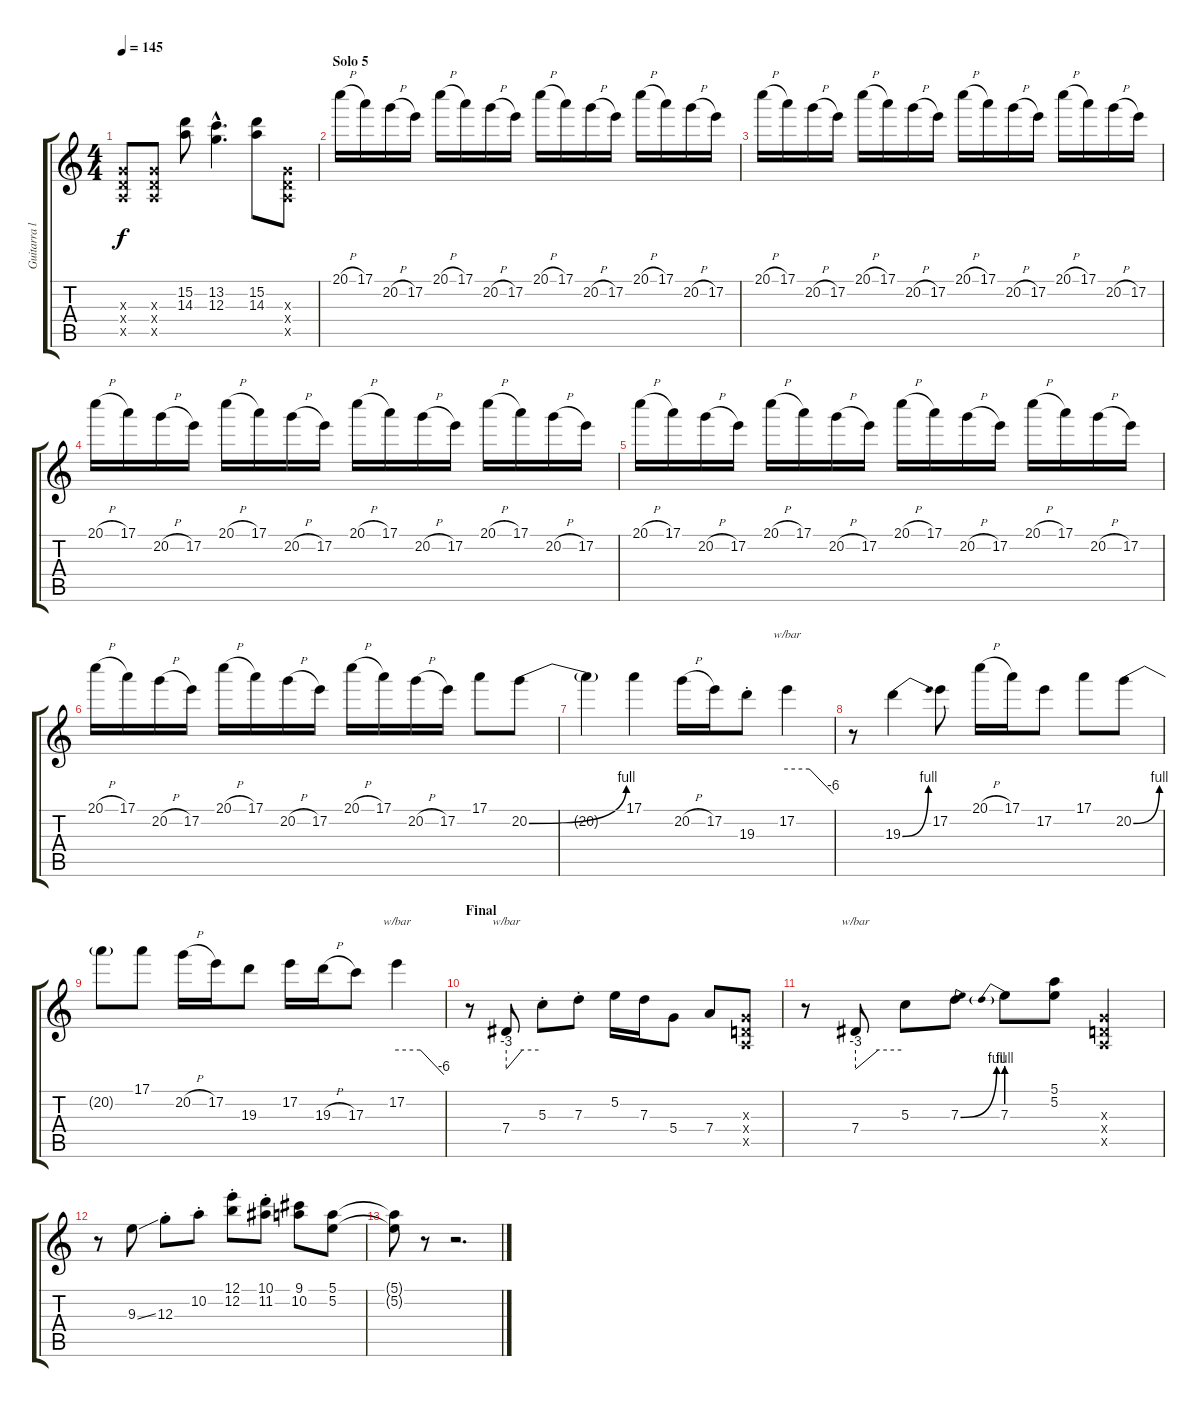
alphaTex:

\track ("Guitarra líder" "Guitarra l") {instrument distortionguitar}
\staff {score tabs}
\tuning (E4 B3 G3 D3 A2 E2) {hide}
\ts (4 4)
\tempo 145
\clef g2
\ks c
(0.3{x} 0.4{x} 0.5{x}).8{dy f} (0.3{x} 0.4{x} 0.5{x}).8 (15.2 14.3).8 (13.2{hac} 12.3{hac}).4{d} (15.2 14.3).8 (0.3{x} 0.4{x} 0.5{x}).8 |
\section ("" "Solo 5")
20.1{h}.16{volume 16} 17.1.16 20.2{h}.16 17.2.16 20.1{h}.16 17.1.16 20.2{h}.16 17.2.16 20.1{h}.16 17.1.16 20.2{h}.16 17.2.16 20.1{h}.16 17.1.16 20.2{h}.16 17.2.16 |
20.1{h}.16 17.1.16 20.2{h}.16 17.2.16 20.1{h}.16 17.1.16 20.2{h}.16 17.2.16 20.1{h}.16 17.1.16 20.2{h}.16 17.2.16 20.1{h}.16 17.1.16 20.2{h}.16 17.2.16 |
20.1{h}.16 17.1.16 20.2{h}.16 17.2.16 20.1{h}.16 17.1.16 20.2{h}.16 17.2.16 20.1{h}.16 17.1.16 20.2{h}.16 17.2.16 20.1{h}.16 17.1.16 20.2{h}.16 17.2.16 |
20.1{h}.16 17.1.16 20.2{h}.16 17.2.16 20.1{h}.16 17.1.16 20.2{h}.16 17.2.16 20.1{h}.16 17.1.16 20.2{h}.16 17.2.16 20.1{h}.16 17.1.16 20.2{h}.16 17.2.16 |
20.1{h}.16 17.1.16 20.2{h}.16 17.2.16 20.1{h}.16 17.1.16 20.2{h}.16 17.2.16 20.1{h}.16 17.1.16 20.2{h}.16 17.2.16 17.1.8 20.2{be (bend 0 0 60 4)}.8 |
20.2{t}.4 17.1.4 20.2{h}.16 17.2.16 19.3{st}.8 17.2.4{tbe (custom default 0 0 29 0 60 -24)} |
r.8 19.3{be (bend 0 0 60 4)}.4 17.2.8 20.1{h}.16 17.1.16 17.2.8 17.1.8 20.2{be (bend 0 0 60 4)}.8 |
20.2{t}.8 17.1.8 20.2{h}.16 17.2.16 19.3.8 17.2.16 19.3{h}.16 17.3.8 17.2.4{tbe (custom default 0 0 30 0 60 -24)} |
\section ("" "Final")
r.8 7.4.8{tbe (custom default 0 -12 30 0 60 0)} 5.3{st}.8 7.3{st}.8 5.2.16 7.3.16 5.4.8 7.4.8 (0.3{x} 0.4{x} 0.5{x}).8 |
r.8 7.4.8{tbe (custom default 0 -12 30 0 60 0)} 5.3.8 7.3{be (bend 0 0 60 4)}.8 7.3{be (prebend 0 4 60 4)}.8 (5.1 5.2).8 (0.3{x} 0.4{x} 0.5{x}).4 |
r.8 9.3{ss}.8 12.3{st}.8 10.2{st}.8 (12.1{st} 12.2{st}).8 (10.1{st} 11.2{st}).8 (9.1 10.2).8 (5.1 5.2).8 |
(5.1{t} 5.2{t}).8 r.8 r.2{d}
